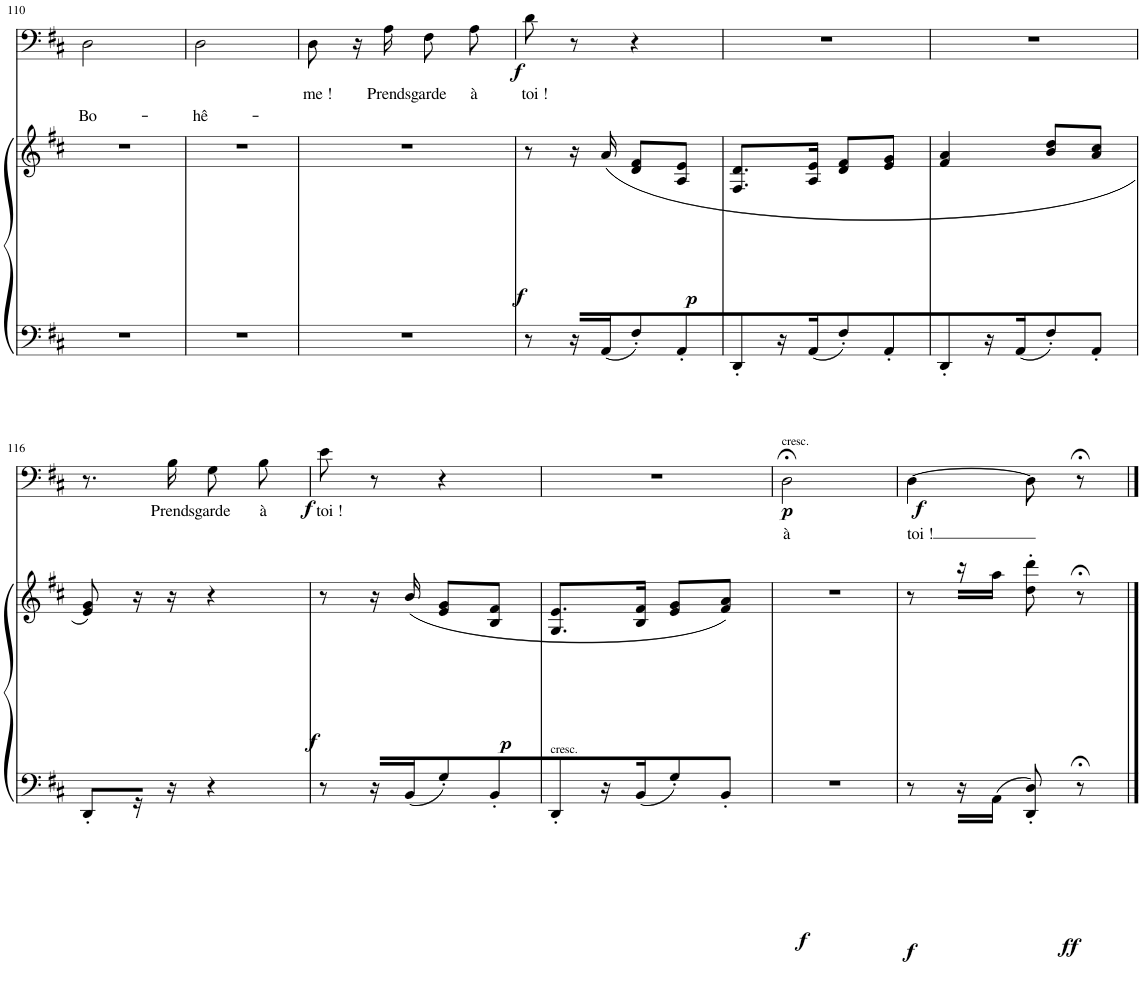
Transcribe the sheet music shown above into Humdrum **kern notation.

**kern	**kern	**dynam	**kern	**text	**dynam
*part2	*part2	*part2	*part1	*part1	*part1
*staff3	*staff2	*staff2/3	*staff1	*staff1	*staff1
*I"Piano	*	*	*I"BASSES Hommes  du peuple	*	*
*I'Pno	*	*	*	*	*
!!LO:PB:g=z
*clefF4	*clefG2	*	*clefF4	*	*
*k[f#c#]	*k[f#c#]	*	*k[f#c#]	*	*
*M2/4	*M2/4	*	*M2/4	*	*
=110	=110	=110	=110	=110	=110
!	!	!	!	!LO:LY:b	!
2r	2r	.	2D\	Bo-	.
=111	=111	=111	=111	=111	=111
!	!	!	!	!LO:LY:b	!
2r	2r	.	2D\	-hê-	.
=112	=112	=112	=112	=112	=112
!	!	!	!	!LO:LY:b	!
*	*^	*	*	*	*
2r	2r	8.ryy	.	8D\	-me !	.
.	.	.	.	16r	.	.
!	!	!	!LO:DY:b	!	!LO:LY:b	!LO:DY:b
.	.	4ryy	f	16A\	Prends	f
!	!	!	!	!	!LO:LY:b	!
.	.	.	.	8F#\L	garde	.
!	!	!	!	!	!LO:LY:b	!
.	.	.	.	8A\J	à	.
.	.	16ryy	.	.	.	.
=113	=113	=113	=113	=113	=113	=113
!	!	!	!	!	!LO:LY:b	!
*	*v	*v	*	*	*	*
8r	8r	.	8d\	toi !	.
16r	16r	.	8r	.	.
!	!	!LO:DY:b	!	!	!
16AA/J	(16a/	p	.	.	.
8F#'/	8d/ 8f#/L	.	4r	.	.
8AA'/	8A/ 8e/J	.	.	.	.
=114	=114	=114	=114	=114	=114
8DD'/	8.F#/ 8.d/L	.	2r	.	.
16r	.	.	.	.	.
16AA/J	16A/ 16e/Jk	.	.	.	.
8F#'/	8d/ 8f#/L	.	.	.	.
8AA'/	8e/ 8g/J	.	.	.	.
=115	=115	=115	=115	=115	=115
8DD'/	4f#/ 4a/	.	2r	.	.
16r	.	.	.	.	.
16AA/J	.	.	.	.	.
8F#'/	8b/ 8dd/L	.	.	.	.
8AA'/J	8a/ 8cc#/J	.	.	.	.
!!LO:LB:g=z
=116	=116	=116	=116	=116	=116
8DD'/L	8e/ 8g/)	.	8.r	.	.
16r	16r	.	.	.	.
!	!	!LO:DY:b	!	!LO:LY:b	!LO:DY:b
16r	16r	f	16B\	Prends	f
!	!	!	!	!LO:LY:b	!
4r	4r	.	8G\L	garde	.
!	!	!	!	!LO:LY:b	!
.	.	.	8B\J	à	.
=117	=117	=117	=117	=117	=117
!	!	!	!	!LO:LY:b	!
8r	8r	.	8e\	toi !	.
16r	16r	.	8r	.	.
!	!	!LO:DY:b	!	!	!
16BB/J	(16b/	p	.	.	.
8G'/	8e/ 8g/L	.	4r	.	.
8BB'/	8B/ 8f#/J	.	.	.	.
=118	=118	=118	=118	=118	=118
!LO:TX:a:t=cresc.	!	!	!	!	!
8DD'/	8.G/ 8.e/L	.	2r	.	.
16r	.	.	.	.	.
16BB/J	16B/ 16f#/Jk	.	.	.	.
8G'/	8e/ 8g/L	.	.	.	.
8BB'/J	8f#/ 8a/J)	.	.	.	.
=119	=119	=119	=119	=119	=119
!	!	!	!LO:TX:a:t=cresc.	!	!
!	!	!LO:DY:b=2	!	!LO:LY:b	!LO:DY:b
2r	2r	f	2D;<\	à	p
=120	=120	=120	=120	=120	=120
!	!	!LO:DY:b=2	!	!LO:LY:b	!LO:DY:b
8r	8r	f	[4D\	toi !	f
16r	16r	.	.	.	.
!	!	!LO:DY:b=2	!	!	!
16AA\JJ	16aa\JJ	ff	.	.	.
8DD/' 8D/'	8dd\' 8ddd\'	.	8D\]	.	.
8r;<	8r;<	.	8r;<	.	.
==	==	==	==	==	==
*-	*-	*-	*-	*-	*-
